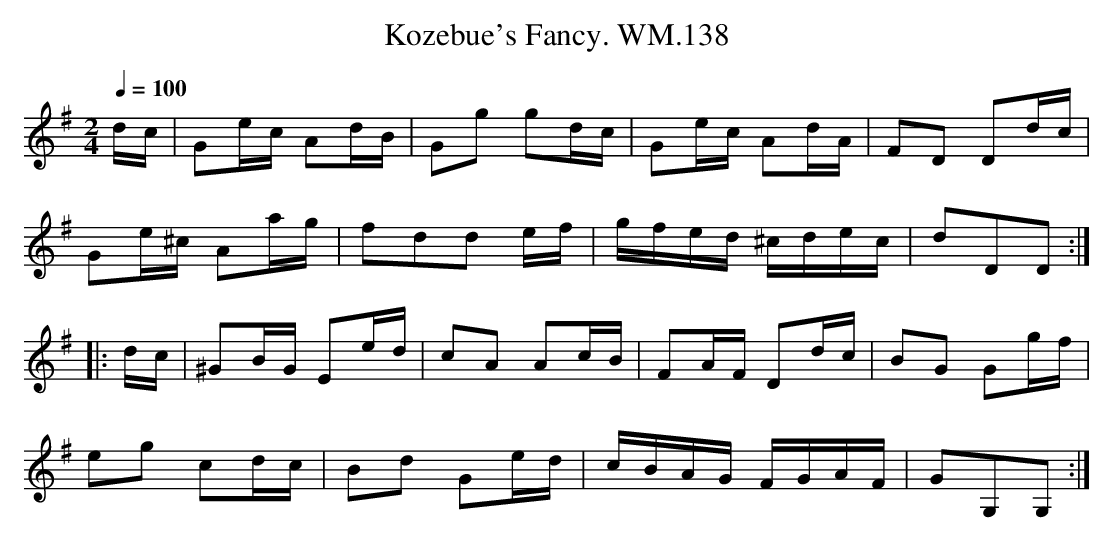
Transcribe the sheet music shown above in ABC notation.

X:1
T:Kozebue's Fancy. WM.138
M:2/4
L:1/8
Q:1/4=100
K:G
d/c/|Ge/c/ Ad/B/|Gg gd/c/|Ge/c/ Ad/A/|FD Dd/c/|
Ge/^c/ Aa/g/|fdd e/f/|g/f/e/d/ ^c/d/e/c/|dDD:|
|:d/c/|^GB/G/ Ee/d/|cA Ac/B/|FA/F/ Dd/c/|BG Gg/f/|
eg cd/c/|Bd Ge/d/|c/B/A/G/ F/G/A/F/|GG,G,:|
